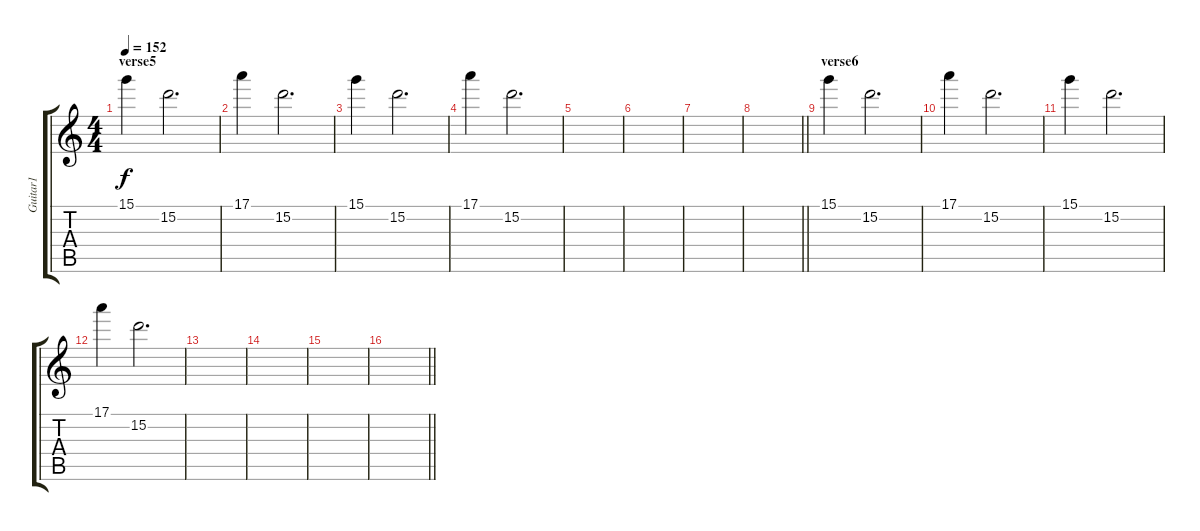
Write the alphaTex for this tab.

\track ("Guitar1" "Guitar1") {instrument electricguitarclean}
\staff {score tabs}
\tuning (E4 B3 G3 D3 A2 E2) {hide}
\ts (4 4)
\section ("" "verse5")
\tempo 152
\clef g2
\ks c
15.1.4{dy f} 15.2.2{d} |
17.1.4 15.2.2{d} |
15.1.4 15.2.2{d} |
17.1.4 15.2.2{d} |
|
|
|
\barLineRight lightlight
|
\section ("" "verse6")
15.1.4 15.2.2{d} |
17.1.4 15.2.2{d} |
15.1.4 15.2.2{d} |
17.1.4 15.2.2{d} |
|
|
|
\barLineRight lightlight
